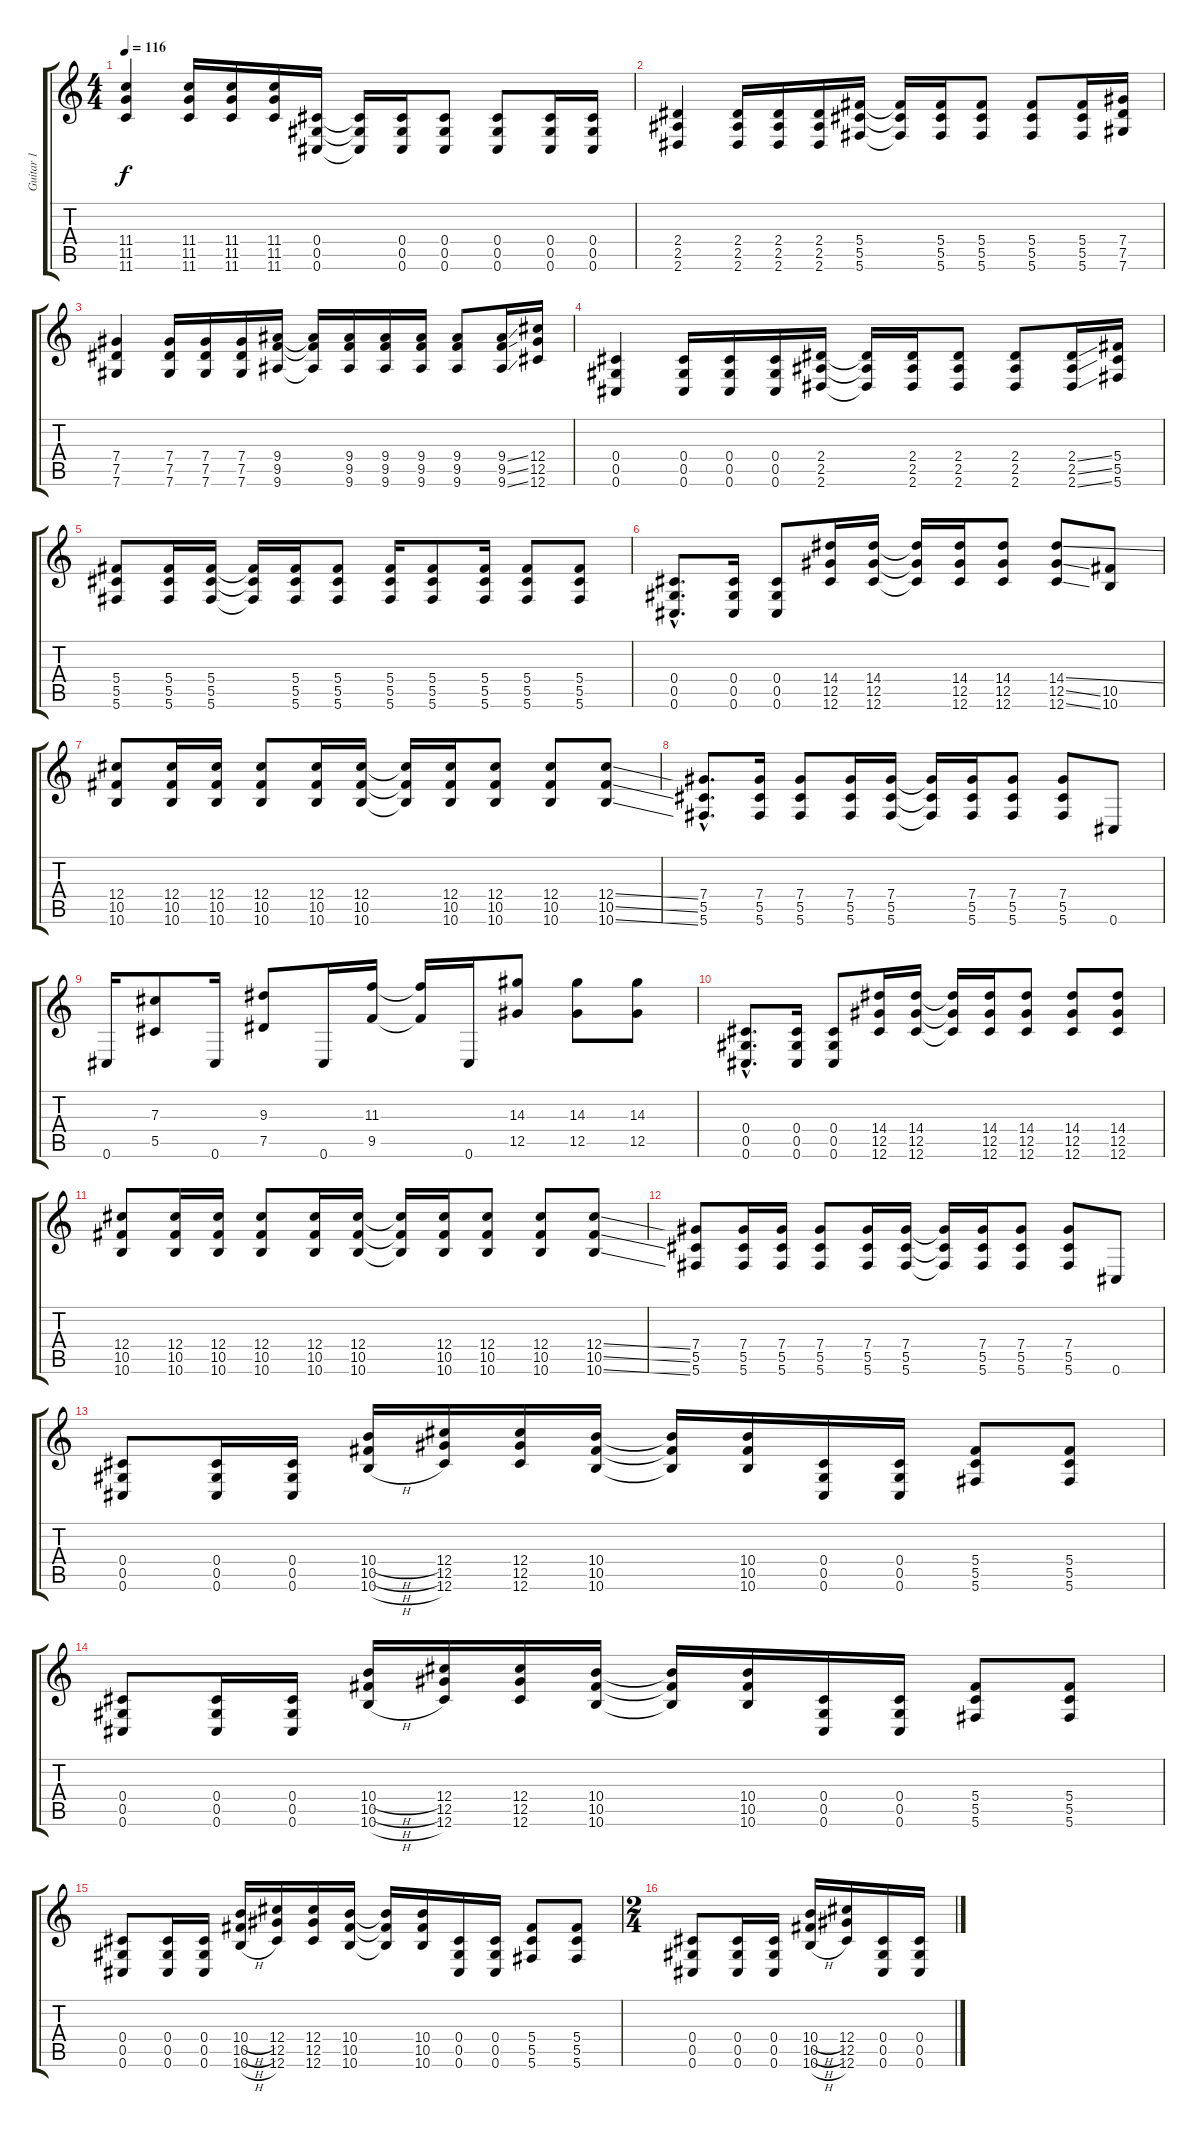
\track ("Guitar 1" "Guitar 1") {instrument overdrivenguitar}
\staff {score tabs}
\tuning (Eb4 Bb3 Gb3 Db3 Ab2 Db2) {hide}
\ts (4 4)
\tempo 116
\clef g2
\ks c
(11.4 11.5 11.6).4{dy f} (11.4 11.5 11.6).16 (11.4 11.5 11.6).16 (11.4 11.5 11.6).16 (0.4 0.5 0.6).16 (0.4{t} 0.5{t} 0.6{t}).16 (0.4 0.5 0.6).16 (0.4 0.5 0.6).8 (0.4 0.5 0.6).8 (0.4 0.5 0.6).16 (0.4 0.5 0.6).16 |
(2.4 2.5 2.6).4 (2.4 2.5 2.6).16 (2.4 2.5 2.6).16 (2.4 2.5 2.6).16 (5.4 5.5 5.6).16 (5.4{t} 5.5{t} 5.6{t}).16 (5.4 5.5 5.6).16 (5.4 5.5 5.6).8 (5.4 5.5 5.6).8 (5.4 5.5 5.6).16 (7.4 7.5 7.6).16 |
(7.4 7.5 7.6).4 (7.4 7.5 7.6).16 (7.4 7.5 7.6).16 (7.4 7.5 7.6).16 (9.4 9.5 9.6).16 (9.4{t} 9.5{t} 9.6{t}).16 (9.4 9.5 9.6).16 (9.4 9.5 9.6).16 (9.4 9.5 9.6).16 (9.4 9.5 9.6).8 (9.4{ss} 9.5{ss} 9.6{ss}).16 (12.4 12.5 12.6).16 |
(0.4 0.5 0.6).4 (0.4 0.5 0.6).16 (0.4 0.5 0.6).16 (0.4 0.5 0.6).16 (2.4 2.5 2.6).16 (2.4{t} 2.5{t} 2.6{t}).16 (2.4 2.5 2.6).16 (2.4 2.5 2.6).8 (2.4 2.5 2.6).8 (2.4{ss} 2.5{ss} 2.6{ss}).16 (5.4 5.5 5.6).16 |
(5.4 5.5 5.6).8 (5.4 5.5 5.6).16 (5.4 5.5 5.6).16 (5.4{t} 5.5{t} 5.6{t}).16 (5.4 5.5 5.6).16 (5.4 5.5 5.6).8 (5.4 5.5 5.6).16 (5.4 5.5 5.6).8 (5.4 5.5 5.6).16 (5.4 5.5 5.6).8 (5.4 5.5 5.6).8 |
(0.4{hac} 0.5{hac} 0.6{hac}).8{d} (0.4 0.5 0.6).16 (0.4 0.5 0.6).8 (14.4 12.5 12.6).16 (14.4 12.5 12.6).16 (14.4{t} 12.5{t} 12.6{t}).16 (14.4 12.5 12.6).16 (14.4 12.5 12.6).8 (14.4{ss} 12.5{ss} 12.6{ss}).8 (10.5 10.6).8 |
(12.4 10.5 10.6).8 (12.4 10.5 10.6).16 (12.4 10.5 10.6).16 (12.4 10.5 10.6).8 (12.4 10.5 10.6).16 (12.4 10.5 10.6).16 (12.4{t} 10.5{t} 10.6{t}).16 (12.4 10.5 10.6).16 (12.4 10.5 10.6).8 (12.4 10.5 10.6).8 (12.4{ss} 10.5{ss} 10.6{ss}).8 |
(7.4{hac} 5.5{hac} 5.6{hac}).8{d} (7.4 5.5 5.6).16 (7.4 5.5 5.6).8 (7.4 5.5 5.6).16 (7.4 5.5 5.6).16 (7.4{t} 5.5{t} 5.6{t}).16 (7.4 5.5 5.6).16 (7.4 5.5 5.6).8 (7.4 5.5 5.6).8 0.6.8 |
0.6.16 (7.3 5.5).8 0.6.16 (9.3 7.5).8 0.6.16 (11.3 9.5).16 (11.3{t} 9.5{t}).16 0.6.16 (14.3 12.5).8 (14.3 12.5).8 (14.3 12.5).8 |
(0.4{hac} 0.5{hac} 0.6{hac}).8{d} (0.4 0.5 0.6).16 (0.4 0.5 0.6).8 (14.4 12.5 12.6).16 (14.4 12.5 12.6).16 (14.4{t} 12.5{t} 12.6{t}).16 (14.4 12.5 12.6).16 (14.4 12.5 12.6).8 (14.4 12.5 12.6).8 (14.4 12.5 12.6).8 |
(12.4 10.5 10.6).8 (12.4 10.5 10.6).16 (12.4 10.5 10.6).16 (12.4 10.5 10.6).8 (12.4 10.5 10.6).16 (12.4 10.5 10.6).16 (12.4{t} 10.5{t} 10.6{t}).16 (12.4 10.5 10.6).16 (12.4 10.5 10.6).8 (12.4 10.5 10.6).8 (12.4{ss} 10.5{ss} 10.6{ss}).8 |
(7.4 5.5 5.6).8 (7.4 5.5 5.6).16 (7.4 5.5 5.6).16 (7.4 5.5 5.6).8 (7.4 5.5 5.6).16 (7.4 5.5 5.6).16 (7.4{t} 5.5{t} 5.6{t}).16 (7.4 5.5 5.6).16 (7.4 5.5 5.6).8 (7.4 5.5 5.6).8 0.6.8 |
(0.4 0.5 0.6).8 (0.4 0.5 0.6).16 (0.4 0.5 0.6).16 (10.4{h} 10.5{h} 10.6{h}).16 (12.4 12.5 12.6).16 (12.4 12.5 12.6).16 (10.4 10.5 10.6).16 (10.4{t} 10.5{t} 10.6{t}).16 (10.4 10.5 10.6).16 (0.4 0.5 0.6).16 (0.4 0.5 0.6).16 (5.4 5.5 5.6).8 (5.4 5.5 5.6).8 |
(0.4 0.5 0.6).8 (0.4 0.5 0.6).16 (0.4 0.5 0.6).16 (10.4{h} 10.5{h} 10.6{h}).16 (12.4 12.5 12.6).16 (12.4 12.5 12.6).16 (10.4 10.5 10.6).16 (10.4{t} 10.5{t} 10.6{t}).16 (10.4 10.5 10.6).16 (0.4 0.5 0.6).16 (0.4 0.5 0.6).16 (5.4 5.5 5.6).8 (5.4 5.5 5.6).8 |
(0.4 0.5 0.6).8 (0.4 0.5 0.6).16 (0.4 0.5 0.6).16 (10.4{h} 10.5{h} 10.6{h}).16 (12.4 12.5 12.6).16 (12.4 12.5 12.6).16 (10.4 10.5 10.6).16 (10.4{t} 10.5{t} 10.6{t}).16 (10.4 10.5 10.6).16 (0.4 0.5 0.6).16 (0.4 0.5 0.6).16 (5.4 5.5 5.6).8 (5.4 5.5 5.6).8 |
\ts (2 4)
(0.4 0.5 0.6).8 (0.4 0.5 0.6).16 (0.4 0.5 0.6).16 (10.4{h} 10.5{h} 10.6{h}).16 (12.4 12.5 12.6).16 (0.4 0.5 0.6).16 (0.4 0.5 0.6).16
